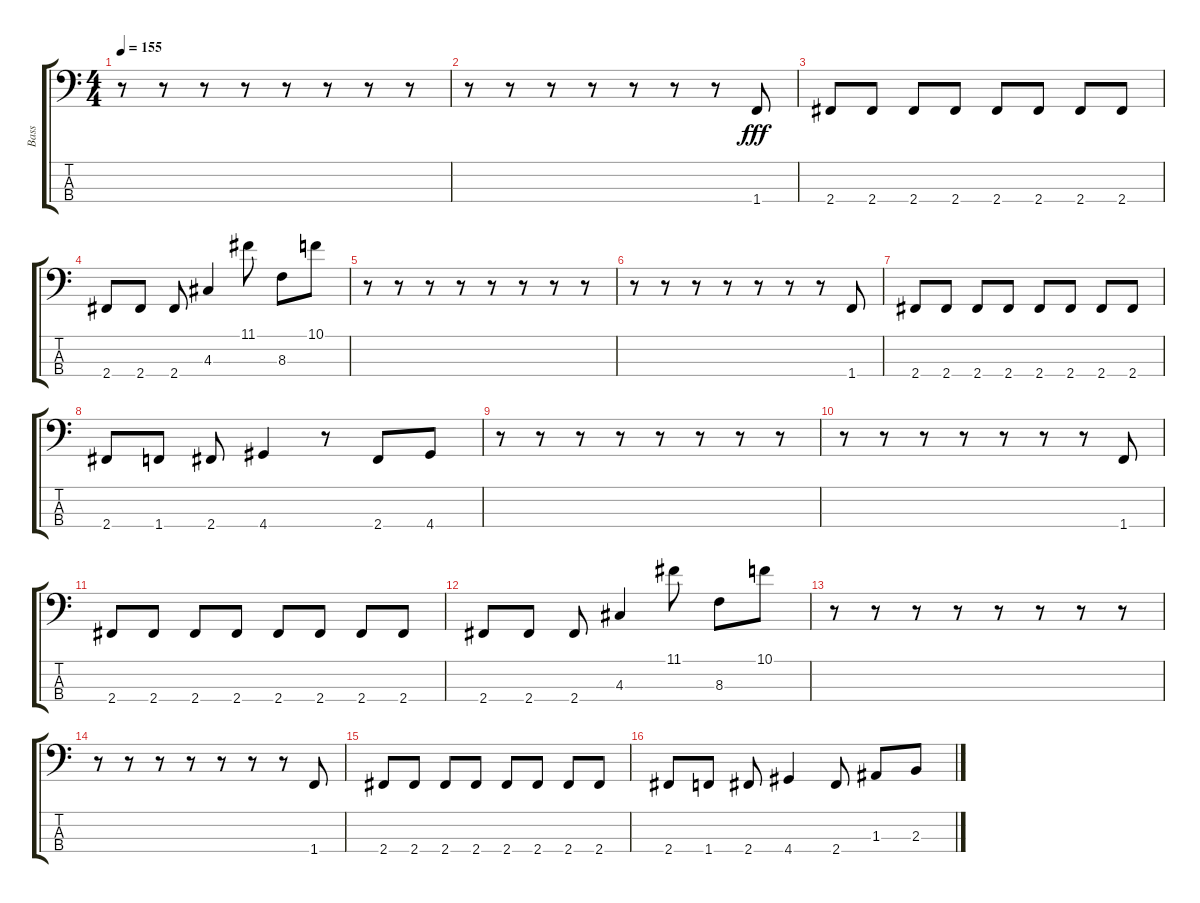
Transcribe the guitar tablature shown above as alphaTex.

\track ("Bass" "Bass") {instrument electricbassfinger}
\staff {score tabs}
\tuning (G2 D2 A1 E1) {hide}
\ts (4 4)
\tempo 155
\clef f4
\ks c
r.8{dy f} r.8 r.8 r.8 r.8 r.8 r.8 r.8 |
r.8 r.8 r.8 r.8 r.8 r.8 r.8 1.4.8{dy fff} |
2.4.8 2.4.8 2.4.8 2.4.8 2.4.8 2.4.8 2.4.8 2.4.8 |
2.4.8 2.4.8 2.4.8 4.3.4 11.1.8 8.3.8 10.1.8 |
r.8 r.8 r.8 r.8 r.8 r.8 r.8 r.8 |
r.8 r.8 r.8 r.8 r.8 r.8 r.8 1.4.8 |
2.4.8 2.4.8 2.4.8 2.4.8 2.4.8 2.4.8 2.4.8 2.4.8 |
2.4.8 1.4.8 2.4.8 4.4.4 r.8 2.4.8 4.4.8 |
r.8 r.8 r.8 r.8 r.8 r.8 r.8 r.8 |
r.8 r.8 r.8 r.8 r.8 r.8 r.8 1.4.8 |
2.4.8 2.4.8 2.4.8 2.4.8 2.4.8 2.4.8 2.4.8 2.4.8 |
2.4.8 2.4.8 2.4.8 4.3.4 11.1.8 8.3.8 10.1.8 |
r.8 r.8 r.8 r.8 r.8 r.8 r.8 r.8 |
r.8 r.8 r.8 r.8 r.8 r.8 r.8 1.4.8 |
2.4.8 2.4.8 2.4.8 2.4.8 2.4.8 2.4.8 2.4.8 2.4.8 |
2.4.8 1.4.8 2.4.8 4.4.4 2.4.8 1.3.8 2.3.8
